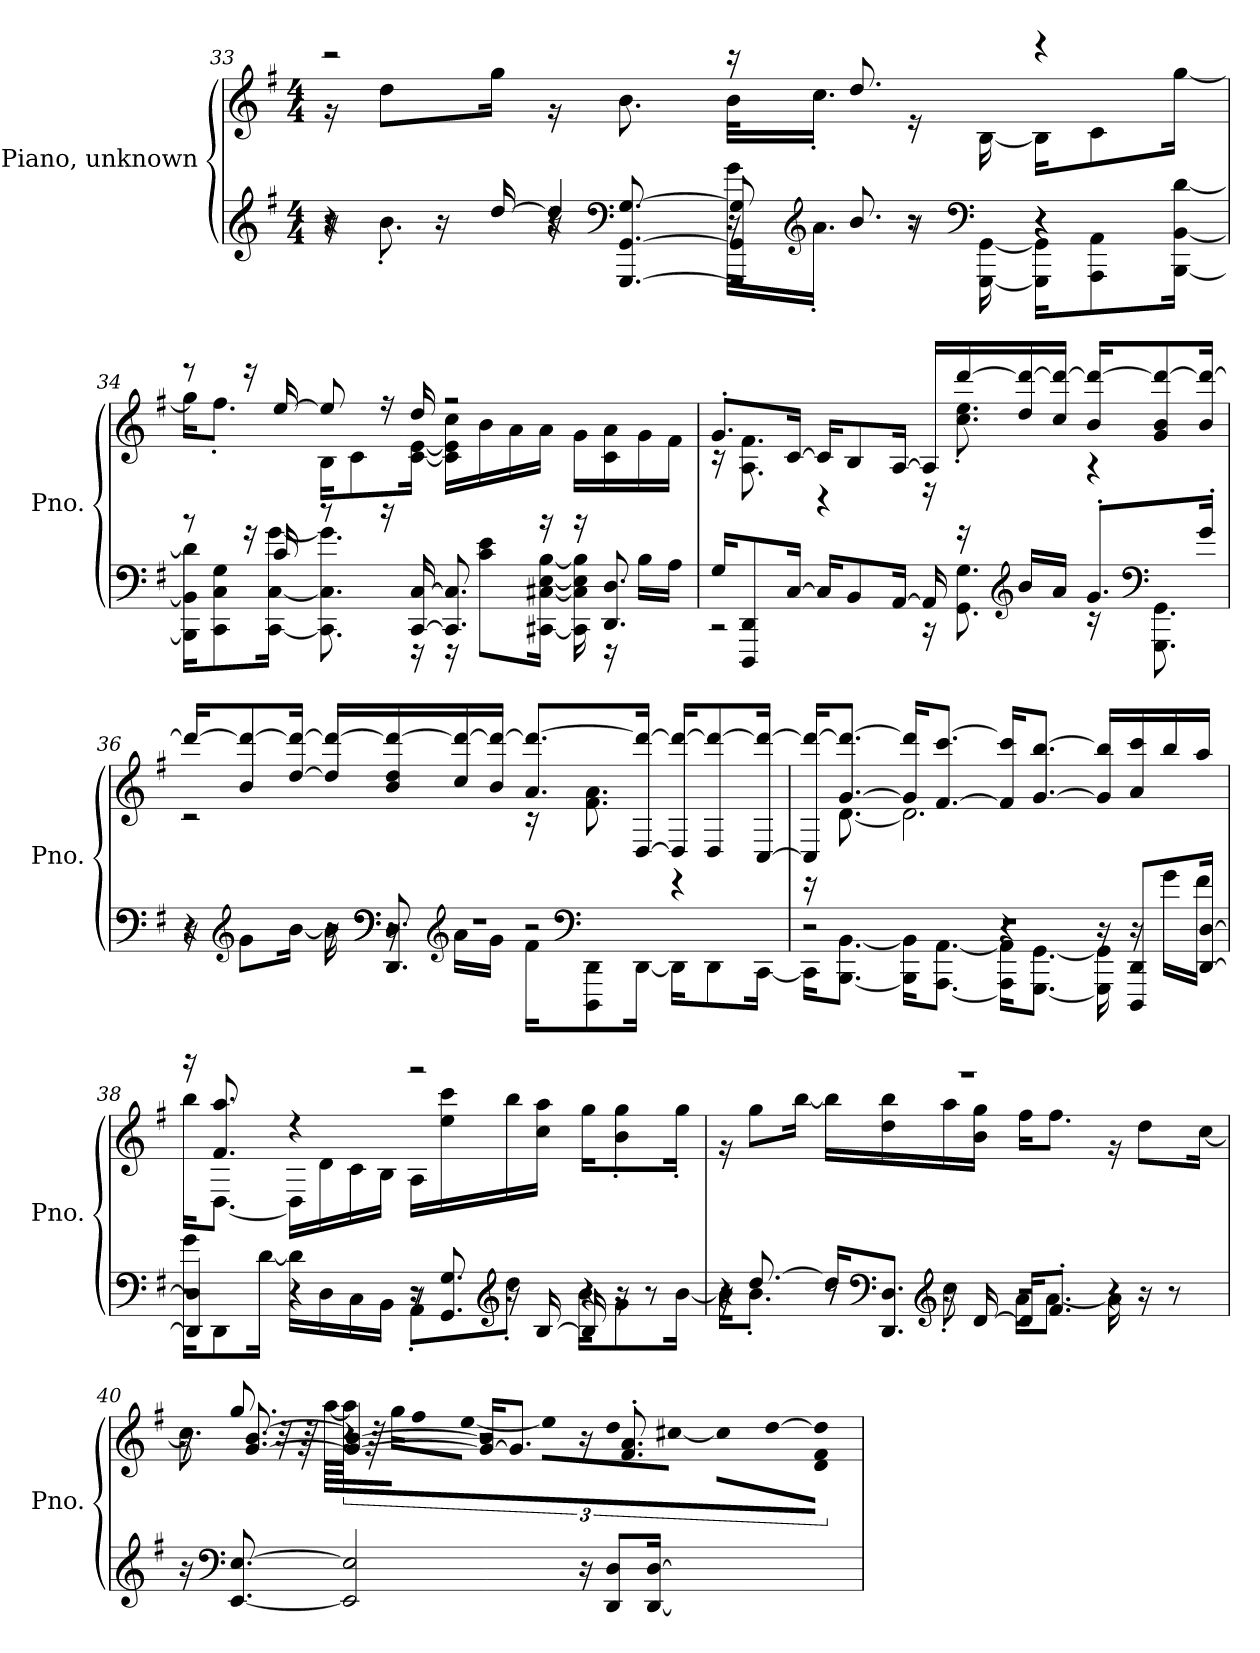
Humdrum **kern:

**kern	**kern
*part1	*part1
*staff2	*staff1
*I"Piano, unknown	*
*I'Pno.	*
!!LO:LB:g=z
*clefG2	*clefG2
*k[f#]	*k[f#]
*M4/4	*M4/4
=33	=33
*^	*^
*	*^	*	*
8r	16r	4r	2r	16r
.	8.b'\	.	.	8dd\L
16r	.	.	.	.
[16dd/	.	.	.	16gg\Jk
4dd/]	4r	16r	.	16r
*clefF4	*	*	*	*
.	.	[8.GGG/ [8.GG/ [8.G/	.	8.b\
16r	32g\KLL	8GGG/] 8GG/] 8G/]	16r	32b\KLL
*clefG2	*	*	*	*
.	16.a'\JJ	.	.	16.cc'\JJ
8.b/	.	.	8.dd/	.
.	16r	8r	.	16r
*clefF4	*	*	*	*
.	[16GGG\ [16GG\	.	.	[16B\
4r	16GGG\] 16GG\]KL	4r	4r	16B\KL]
.	8AAA\ 8AA\	.	.	8c\
.	[16BBB\ [16BB\ [16d\Jk	.	.	[16gg\Jk
*	*v	*v	*	*
!!LO:LB:g=z	!!
=34	=34	=34	=34
8r	16BBB\] 16BB\] 16d\]KL	8r	16gg\KL]
.	8CC\ 8C\ 8G\	.	8.ff#'\J
16r	.	16r	.
16c/	[16CC\ [16C\ [16g\Jk	[16ee/	.
8r	8.CC\] 8.C\] 8.g\]	8ee/]	16B\KL
.	.	.	8c\
16r	.	16r	.
[16CC/ [16C/	16r	16dd/	[16c\ [16e\Jk
8.CC/] 8.C/]	16r	2r	16c\] 16e\] 16cc\LL
.	8c\ 8e\L	.	16b\
.	.	.	16a\
16r	[16CC#X\ [16C#X\ [16E\ [16B\Jk	.	16a\JJ
16r	16CC#\] 16C#\] 16E\] 16B\]	.	16g\LL
8.DD/ 8.D/	16r	.	16c\ 16a\
.	16B\LL	.	16g\
.	16A\JJ	.	16f#\JJ
=35	=35	=35	=35
16G/KL	2r	8.g'/L	16r
8DDD/ 8DD/	.	.	8.A\ 8.f#\
[16C/Jk	.	[16c/Jk	.
16C/KL]	.	16c/KL]	4r
8BB/	.	8B/	.
[16AA/Jk	.	[16A/Jk	.
16AA/]	16r	16A/LL]	16r
16r	8.GG\ 8.G\	[16ddd/	8.cc\' 8.ee\'
*clefG2	*	*	*
16b/LL	.	16dd/ 16ddd/_	.
16a/JJ	.	16cc/ 16ddd/_JJ	.
8.g'/L	16r	16b/ 16ddd/_KL	4r
*clefF4	*	*	*
.	8.GGG\ 8.GG\	8g/ 8b/ 8ddd/_	.
16g'/Jk	.	16b/ 16ddd/_Jk	.
!!LO:PB:g=z	!!
=36	=36	=36	=36
*	*^	*	*
1r	16r	4r	16ddd/KL_	2r
*clefG2	*	*	*	*
.	8g\L	.	8b/ 8ddd/_	.
.	[16b\Jk	.	[16dd/ 16ddd/_Jk	.
.	16b\]	16r	16dd/] 16ddd/_LL	.
*clefF4	*	*	*	*
.	16r	8.DD/ 8.D/	16b/ 16dd/ 16ddd/_	.
*clefG2	*	*	*	*
.	16a\LL	.	16cc/ 16ddd/_	.
.	16g\JJ	.	16b/ 16ddd/_JJ	.
.	16f#\KL	2r	8.a/ 8.ddd/_L	16r
*clefF4	*	*	*	*
.	8DDD\ 8DD\	.	.	8.f#\ 8.a\
.	[16DD\Jk	.	[16D/ 16ddd/_Jk	.
.	16DD\KL]	.	16D/] 16ddd/_KL	4r
.	8DD\	.	8D/ 8ddd/_	.
.	[16CC\Jk	.	[16C/ 16ddd/_Jk	.
=37	=37	=37	=37	=37
1r	16CC\KL]	2r	16C/] 16ddd/_KL	16r
.	[8.BBB\ [8.BB\J	.	[8.g/ 8.ddd/_J	[8.d\
.	16BBB\] 16BB\]KL	.	16g/] 16ddd/]KL	2.d\]
.	[8.AAA\ [8.AA\J	.	[8.f#/ [8.ccc/J	.
.	16AAA\] 16AA\]KL	4r	16f#/] 16ccc/]KL	.
.	[8.GGG\ [8.GG\J	.	[8.g/ [8.bb/J	.
.	16GGG\] 16GG\]	16r	16g/] 16bb/]LL	.
.	16r	8DDD/ 8DD/L	16a/ 16ccc/	.
.	16g\LL	.	16bb/	.
.	16f#\JJ	[16DD/ [16D/Jk	16aa/JJ	.
!!LO:LB:g=z	!!
=38	=38	=38	=38	=38
2r	16g\KL	4DD/] 4D/]	16r	16bb\KL
.	8DD\	.	8.f#/ 8.aa/	[8.D\J
.	[16d\Jk	.	.	.
.	16d\LL]	4r	4r	16D\LL]
.	16D\	.	.	16d\
.	16C\	.	.	16c\
.	16BB\JJ	.	.	16B\JJ
8r	8AA'\L	16r	2r	16A\LL
.	.	8.GG/ 8.G/	.	16ee\ 16ccc\
*clefG2	*	*	*	*
16r	8dd'\J	.	.	16bb\
[16B/	.	.	.	16cc\ 16aa\JJ
16B/]	16b\KL	4r	.	16gg\KL
16r	8g\	.	.	8b\' 8gg\'
8r	.	.	.	.
.	[16b\Jk	.	.	16gg'\Jk
=39	=39	=39	=39	=39
4r	16b\KL]	16r	1r	16r
.	8.b'\J	[8.dd/	.	8gg\L
.	.	.	.	[16bb\Jk
8r	8r	16dd/KL]	.	16bb\LL]
*clefF4	*	*	*	*
.	.	8.DD/ 8.D/J	.	16dd\ 16bb\
*clefG2	*	*	*	*
16r	8cc'\	.	.	16aa\
[16d/	.	.	.	16b\ 16gg\JJ
16d/KL]	16a\KL	2r	.	16ff#\KL
8.f#'/J	[8.a\J	.	.	8.ff#\J
4r	16a\]	.	.	16r
.	16r	.	.	8dd\L
.	8r	.	.	.
.	.	.	.	[16cc\Jk
*v	*v	*v	*	*
!!LO:LB:g=z
=40	=40	=40
*	*	*^
16r	16r	8.cc\]	16r
*clefF4	*	*	*
[8.EE/ [8.E/	8.gg/	.	[8.g/ [8.b/
.	.	32r	.
.	.	64r	.
.	.	[64aa\LLLL	.
2EE/] 2E/]	4r	96aa\JJJJ]	4g/_ 4b/_
.	.	96r	.
.	.	24gg\KL	.
.	.	8ff#\	.
.	.	[16ee\Jk	.
.	2r	16ee\KL]	16g/_ 16b/]KL
.	.	8dd\	8.g/J]
.	.	[16cc#X\Jk	.
16r	.	16cc#\KL]	16r
8DD/ 8D/L	.	[8dd\	8.f#/' 8.a/'
[16DD/ [16D/Jk	.	16d\ 16f#\ 16dd\]Jk	.
*	*v	*v	*v
=	=
*-	*-
